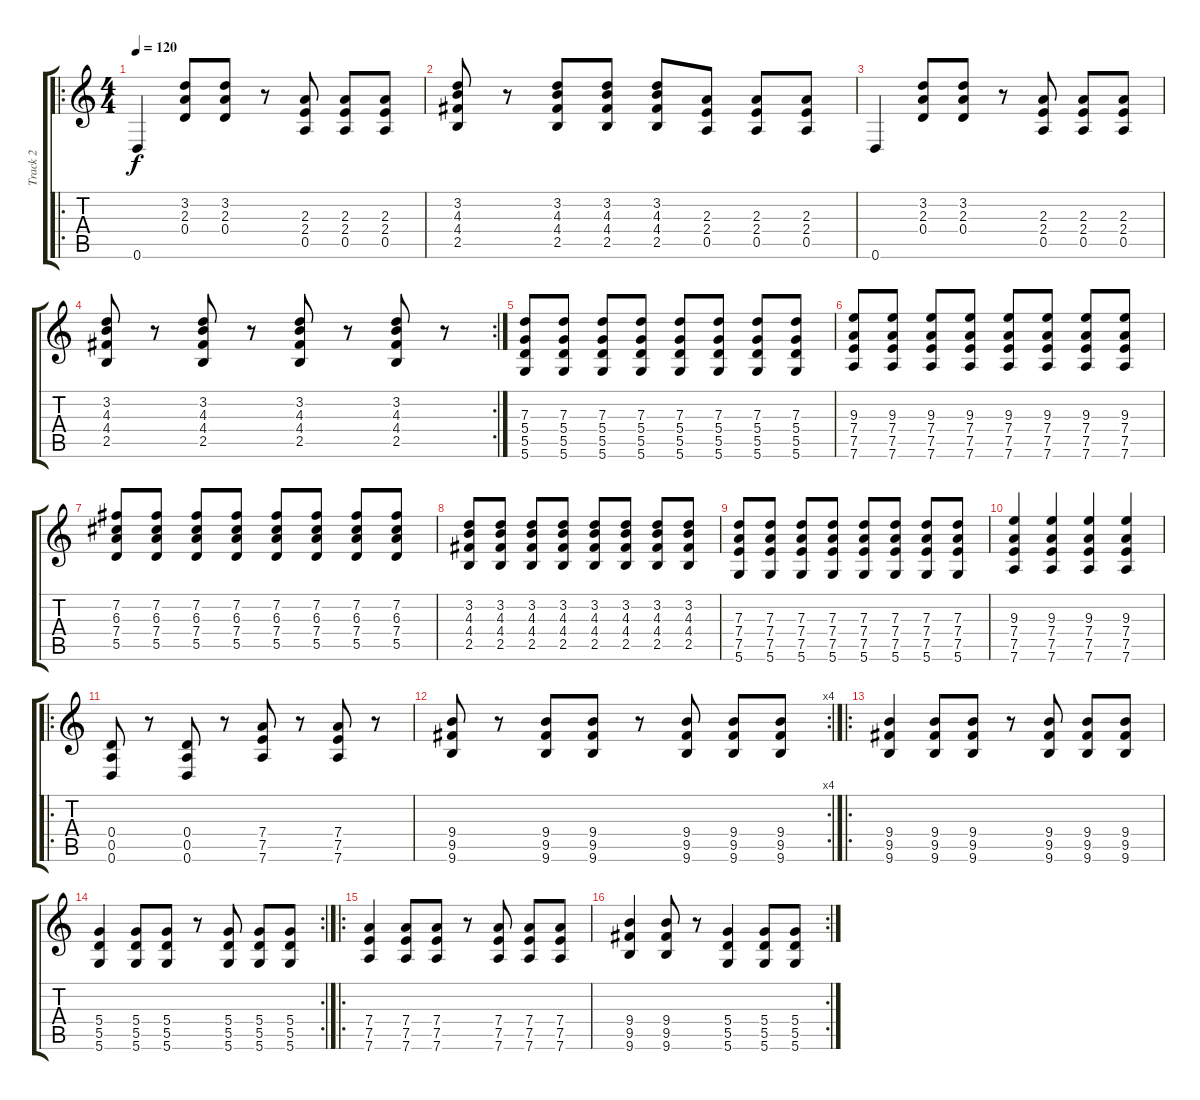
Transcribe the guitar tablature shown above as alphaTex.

\track ("Track 2" "Track 2") {instrument overdrivenguitar}
\staff {score tabs}
\tuning (E4 B3 G3 D3 A2 D2) {hide}
\ro
\ts (4 4)
\tempo 120
\clef g2
\ks c
0.6.4{dy f} (3.2 2.3 0.4).8 (3.2 2.3 0.4).8 r.8 (2.3 2.4 0.5).8 (2.3 2.4 0.5).8 (2.3 2.4 0.5).8 |
(3.2 4.3 4.4 2.5).8 r.8 (3.2 4.3 4.4 2.5).8 (3.2 4.3 4.4 2.5).8 (3.2 4.3 4.4 2.5).8 (2.3 2.4 0.5).8 (2.3 2.4 0.5).8 (2.3 2.4 0.5).8 |
0.6.4 (3.2 2.3 0.4).8 (3.2 2.3 0.4).8 r.8 (2.3 2.4 0.5).8 (2.3 2.4 0.5).8 (2.3 2.4 0.5).8 |
\rc 2
(3.2 4.3 4.4 2.5).8 r.8 (3.2 4.3 4.4 2.5).8 r.8 (3.2 4.3 4.4 2.5).8 r.8 (3.2 4.3 4.4 2.5).8 r.8 |
(7.3 5.4 5.5 5.6).8 (7.3 5.4 5.5 5.6).8 (7.3 5.4 5.5 5.6).8 (7.3 5.4 5.5 5.6).8 (7.3 5.4 5.5 5.6).8 (7.3 5.4 5.5 5.6).8 (7.3 5.4 5.5 5.6).8 (7.3 5.4 5.5 5.6).8 |
(9.3 7.4 7.5 7.6).8 (9.3 7.4 7.5 7.6).8 (9.3 7.4 7.5 7.6).8 (9.3 7.4 7.5 7.6).8 (9.3 7.4 7.5 7.6).8 (9.3 7.4 7.5 7.6).8 (9.3 7.4 7.5 7.6).8 (9.3 7.4 7.5 7.6).8 |
(7.2 6.3 7.4 5.5).8 (7.2 6.3 7.4 5.5).8 (7.2 6.3 7.4 5.5).8 (7.2 6.3 7.4 5.5).8 (7.2 6.3 7.4 5.5).8 (7.2 6.3 7.4 5.5).8 (7.2 6.3 7.4 5.5).8 (7.2 6.3 7.4 5.5).8 |
(3.2 4.3 4.4 2.5).8 (3.2 4.3 4.4 2.5).8 (3.2 4.3 4.4 2.5).8 (3.2 4.3 4.4 2.5).8 (3.2 4.3 4.4 2.5).8 (3.2 4.3 4.4 2.5).8 (3.2 4.3 4.4 2.5).8 (3.2 4.3 4.4 2.5).8 |
(7.3 7.4 7.5 5.6).8 (7.3 7.4 7.5 5.6).8 (7.3 7.4 7.5 5.6).8 (7.3 7.4 7.5 5.6).8 (7.3 7.4 7.5 5.6).8 (7.3 7.4 7.5 5.6).8 (7.3 7.4 7.5 5.6).8 (7.3 7.4 7.5 5.6).8 |
(9.3 7.4 7.5 7.6).4 (9.3 7.4 7.5 7.6).4 (9.3 7.4 7.5 7.6).4 (9.3 7.4 7.5 7.6).4 |
\ro
(0.4 0.5 0.6).8 r.8 (0.4 0.5 0.6).8 r.8 (7.4 7.5 7.6).8 r.8 (7.4 7.5 7.6).8 r.8 |
\rc 4
(9.4 9.5 9.6).8 r.8 (9.4 9.5 9.6).8 (9.4 9.5 9.6).8 r.8 (9.4 9.5 9.6).8 (9.4 9.5 9.6).8 (9.4 9.5 9.6).8 |
\ro
(9.4 9.5 9.6).4 (9.4 9.5 9.6).8 (9.4 9.5 9.6).8 r.8 (9.4 9.5 9.6).8 (9.4 9.5 9.6).8 (9.4 9.5 9.6).8 |
\rc 2
(5.4 5.5 5.6).4 (5.4 5.5 5.6).8 (5.4 5.5 5.6).8 r.8 (5.4 5.5 5.6).8 (5.4 5.5 5.6).8 (5.4 5.5 5.6).8 |
\ro
(7.4 7.5 7.6).4 (7.4 7.5 7.6).8 (7.4 7.5 7.6).8 r.8 (7.4 7.5 7.6).8 (7.4 7.5 7.6).8 (7.4 7.5 7.6).8 |
\rc 2
(9.4 9.5 9.6).4 (9.4 9.5 9.6).8 r.8 (5.4 5.5 5.6).4 (5.4 5.5 5.6).8 (5.4 5.5 5.6).8
